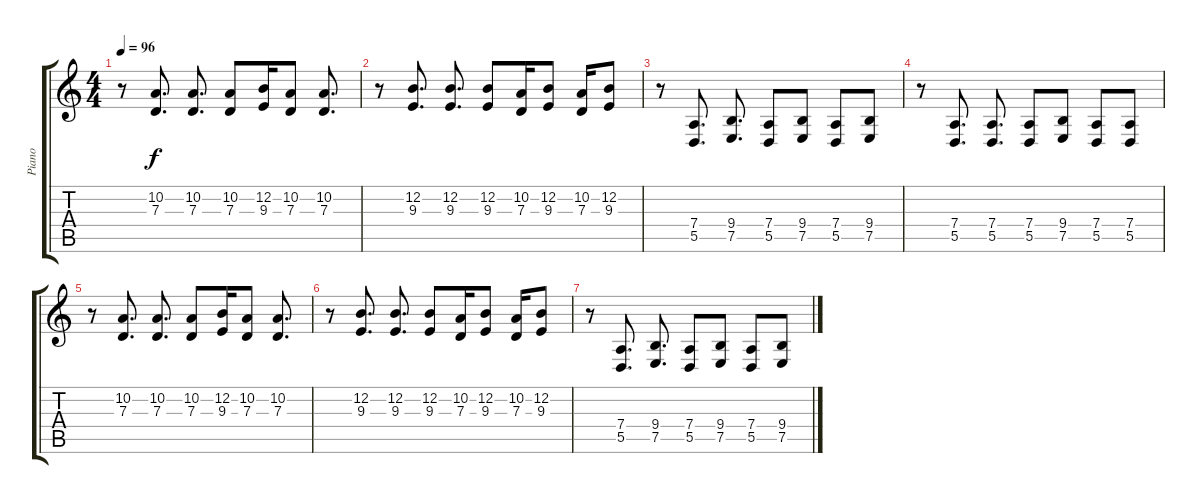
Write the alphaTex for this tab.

\track ("Piano" "Piano") {instrument acousticgrandpiano}
\staff {score tabs}
\tuning (E4 B3 G3 D3 A2 E2) {hide}
\ts (4 4)
\tempo 96
\clef g2
\ks c
r.8{dy f} (10.2 7.3).8{d} (10.2 7.3).8{d} (10.2 7.3).8 (12.2 9.3).16 (10.2 7.3).8 (10.2 7.3).8{d} |
r.8 (12.2 9.3).8{d} (12.2 9.3).8{d} (12.2 9.3).8 (10.2 7.3).16 (12.2 9.3).8 (10.2 7.3).16 (12.2 9.3).8 |
r.8 (7.4 5.5).8{d} (9.4 7.5).8{d} (7.4 5.5).8 (9.4 7.5).8 (7.4 5.5).8 (9.4 7.5).8 |
r.8 (7.4 5.5).8{d} (7.4 5.5).8{d} (7.4 5.5).8 (9.4 7.5).8 (7.4 5.5).8 (7.4 5.5).8 |
r.8 (10.2 7.3).8{d} (10.2 7.3).8{d} (10.2 7.3).8 (12.2 9.3).16 (10.2 7.3).8 (10.2 7.3).8{d} |
r.8 (12.2 9.3).8{d} (12.2 9.3).8{d} (12.2 9.3).8 (10.2 7.3).16 (12.2 9.3).8 (10.2 7.3).16 (12.2 9.3).8 |
r.8 (7.4 5.5).8{d} (9.4 7.5).8{d} (7.4 5.5).8 (9.4 7.5).8 (7.4 5.5).8 (9.4 7.5).8
